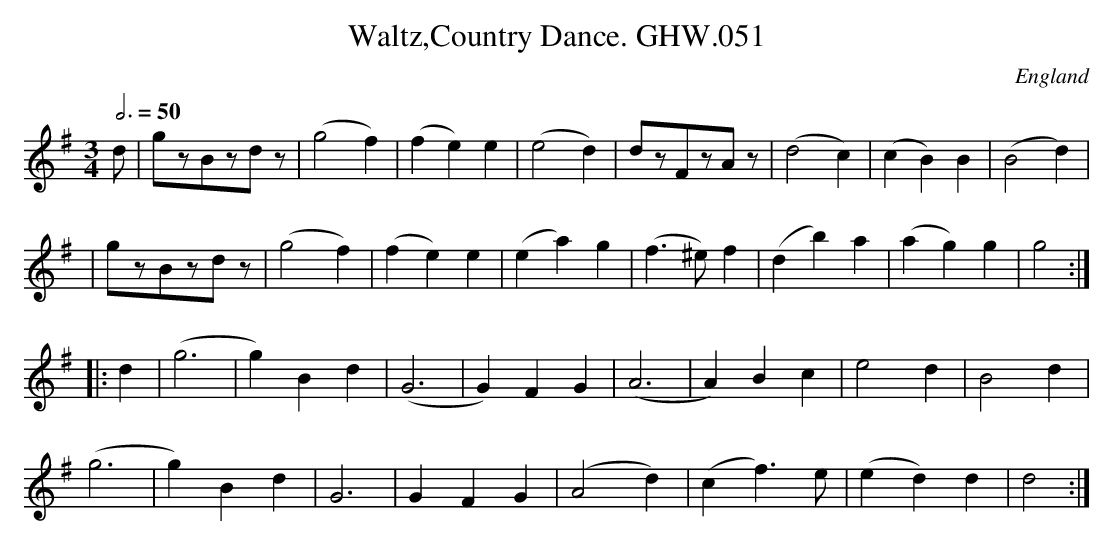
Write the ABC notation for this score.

X:1
T:Waltz,Country Dance. GHW.051
L:1/4
M:3/4
O:England
Q:3/4=50
K:G
d/|g/z/B/z/d/z/|(g2f)|(fe)e|(e2d)|d/z/F/z/A/z/|\
(d2c)|(cB)B|(B2d)|!
|g/z/B/z/d/z/|(g2f)|(fe)e|(ea)g|(f>^e) f|(db)a|(ag)g|g2:|!
|:d|(g3|g)Bd|(G3|G)FG|(A3|A)Bc|e2d|B2d|!
(g3|g)Bd|G3|GFG|(A2d)|(cf)>e|(ed)d|d2:|
